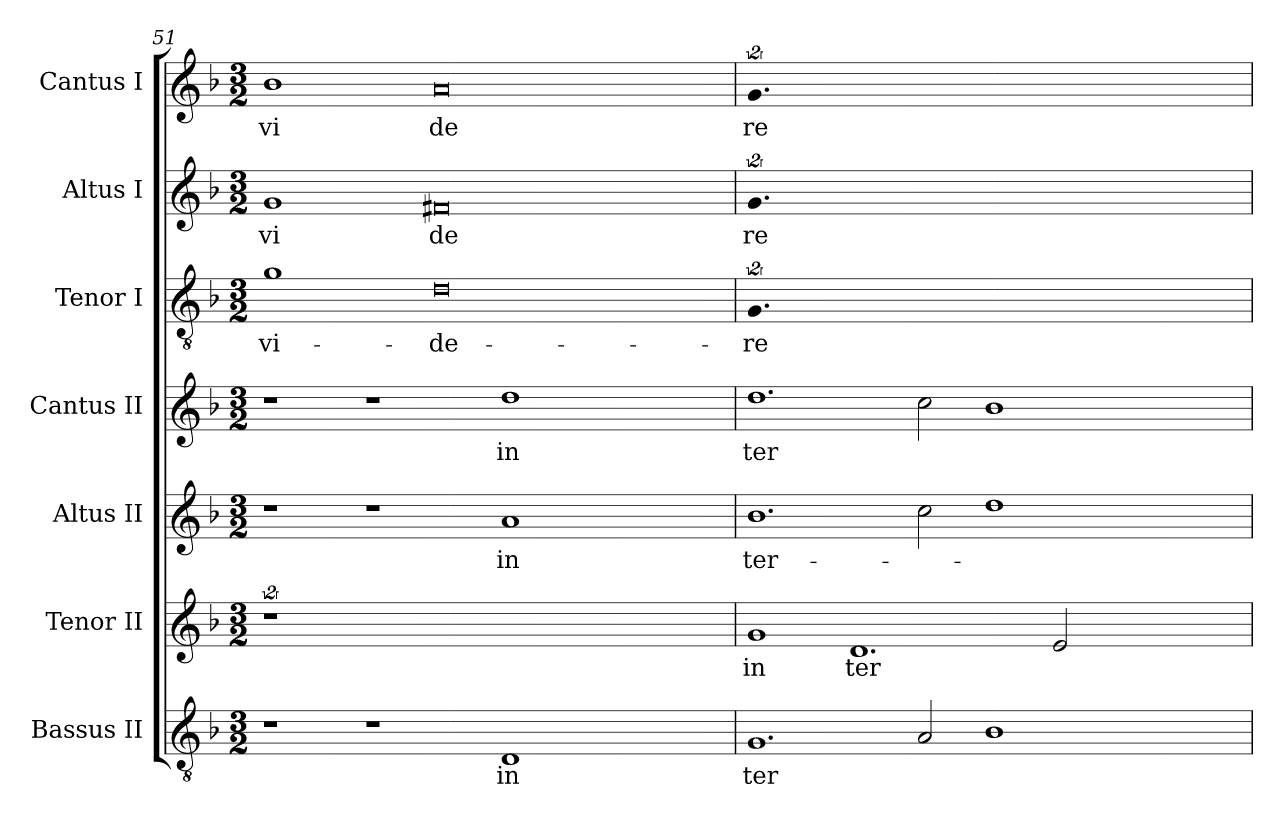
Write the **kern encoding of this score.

**kern	**text	**kern	**text	**kern	**text	**kern	**text	**kern	**text	**kern	**text	**kern	**text
*part7	*part7	*part6	*part6	*part5	*part5	*part4	*part4	*part3	*part3	*part2	*part2	*part1	*part1
*staff7	*staff7	*staff6	*staff6	*staff5	*staff5	*staff4	*staff4	*staff3	*staff3	*staff2	*staff2	*staff1	*staff1
*I"Bassus II	*	*I"Tenor II	*	*I"Altus II	*	*I"Cantus II	*	*I"Tenor I	*	*I"Altus I	*	*I"Cantus I	*
*clefGv2	*	*clefG2	*	*clefG2	*	*clefG2	*	*clefGv2	*	*clefG2	*	*clefG2	*
*k[b-]	*	*k[b-]	*	*k[b-]	*	*k[b-]	*	*k[b-]	*	*k[b-]	*	*k[b-]	*
*F:	*	*F:	*	*F:	*	*F:	*	*F:	*	*F:	*	*F:	*
*M3/2	*	*M3/2	*	*M3/2	*	*M3/2	*	*M3/2	*	*M3/2	*	*M3/2	*
=51	=51	=51	=51	=51	=51	=51	=51	=51	=51	=51	=51	=51	=51
!	!	!	!	!	!	!	!	!LO:N:vis=1	!LO:LY:b:cj	!LO:N:vis=1	!LO:LY:b:cj	!LO:N:vis=1	!LO:LY:b:cj
1r	.	2%9r	.	1r	.	1r	.	1.g	vi-	1.g	vi	1.b-	vi
1r	.	.	.	1r	.	1r	.	.	.	.	.	.	.
!	!	!	!	!	!	!	!	!LO:N:vis=0	!LO:LY:b:cj	!LO:N:vis=0	!LO:LY:b:cj	!LO:N:vis=0	!LO:LY:b:cj
.	.	.	.	.	.	.	.	0.d	-de-	0.f#X	de	0.a	de
!	!LO:LY:b:cj	!	!	!	!LO:LY:b:cj	!	!LO:LY:b:cj	!	!	!	!	!	!
1D	in	.	.	1a	in	1dd	in	.	.	.	.	.	.
1.ryy	.	.	.	1.ryy	.	1.ryy	.	.	.	.	.	.	.
=52	=52	=52	=52	=52	=52	=52	=52	=52	=52	=52	=52	=52	=52
!	!LO:LY:b:cj	!	!LO:LY:b:cj	!	!LO:LY:b:cj	!	!LO:LY:b:cj	!LO:N:vis=0.	!LO:LY:b:cj	!LO:N:vis=0.	!LO:LY:b:cj	!LO:N:vis=0.	!LO:LY:b:cj
1.G	ter	1g	in	1.b-	ter-	1.dd	ter	2%9G	-re	2%9g	re	2%9g	re
!	!	!	!LO:LY:b:cj	!	!	!	!	!	!	!	!	!	!
.	.	1.d	ter	.	.	.	.	.	.	.	.	.	.
2A/	.	.	.	2cc\	.	2cc\	.	.	.	.	.	.	.
1B-	.	.	.	1dd	.	1b-	.	.	.	.	.	.	.
.	.	2e/	.	.	.	.	.	.	.	.	.	.	.
1.ryy	.	1.ryy	.	1.ryy	.	1.ryy	.	.	.	.	.	.	.
=	=	=	=	=	=	=	=	=	=	=	=	=	=
*-	*-	*-	*-	*-	*-	*-	*-	*-	*-	*-	*-	*-	*-
